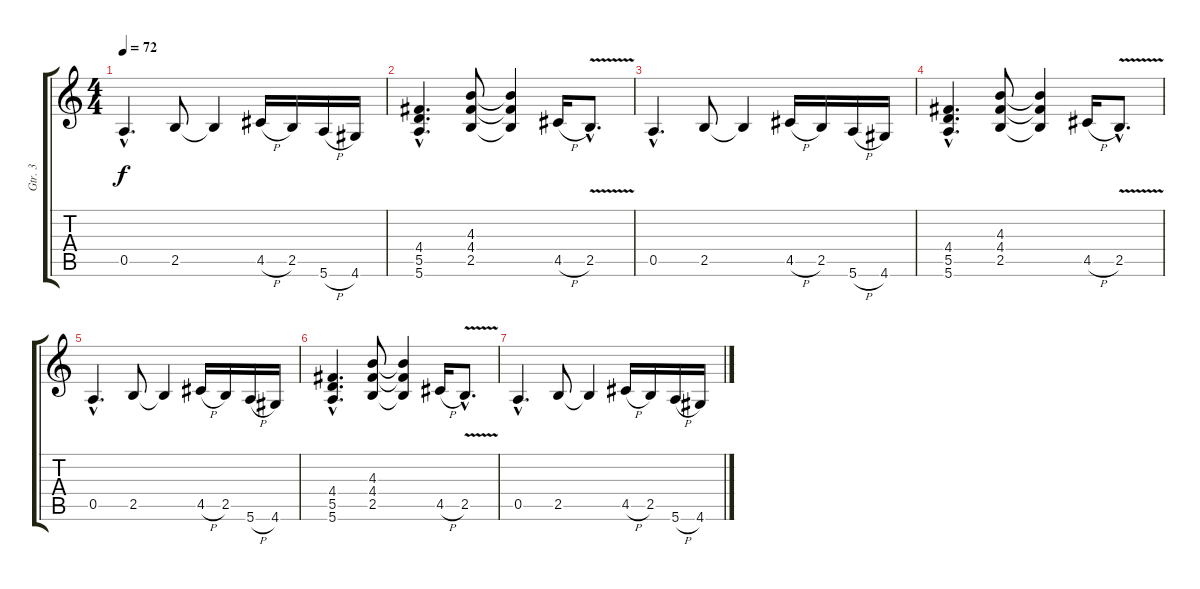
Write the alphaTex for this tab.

\track ("Gtr. 3" "Gtr. 3") {instrument distortionguitar}
\staff {score tabs}
\tuning (E4 B3 G3 D3 A2 E2) {hide}
\ts (4 4)
\tempo 72
\clef g2
\ks c
0.5{hac}.4{d dy f} 2.5.8 2.5{t}.4 4.5{h}.16 2.5.16 5.6{h}.16 4.6.16 |
(4.4{hac} 5.5{hac} 5.6{hac}).4{d} (4.3 4.4 2.5).8 (4.3{t} 4.4{t} 2.5{t}).4 4.5{h}.16 2.5{v hac}.8{d} |
0.5{hac}.4{d} 2.5.8 2.5{t}.4 4.5{h}.16 2.5.16 5.6{h}.16 4.6.16 |
(4.4{hac} 5.5{hac} 5.6{hac}).4{d} (4.3 4.4 2.5).8 (4.3{t} 4.4{t} 2.5{t}).4 4.5{h}.16 2.5{v hac}.8{d} |
0.5{hac}.4{d} 2.5.8 2.5{t}.4 4.5{h}.16 2.5.16 5.6{h}.16 4.6.16 |
(4.4{hac} 5.5{hac} 5.6{hac}).4{d} (4.3 4.4 2.5).8 (4.3{t} 4.4{t} 2.5{t}).4 4.5{h}.16 2.5{v hac}.8{d} |
0.5{hac}.4{d} 2.5.8 2.5{t}.4 4.5{h}.16 2.5.16 5.6{h}.16 4.6.16
